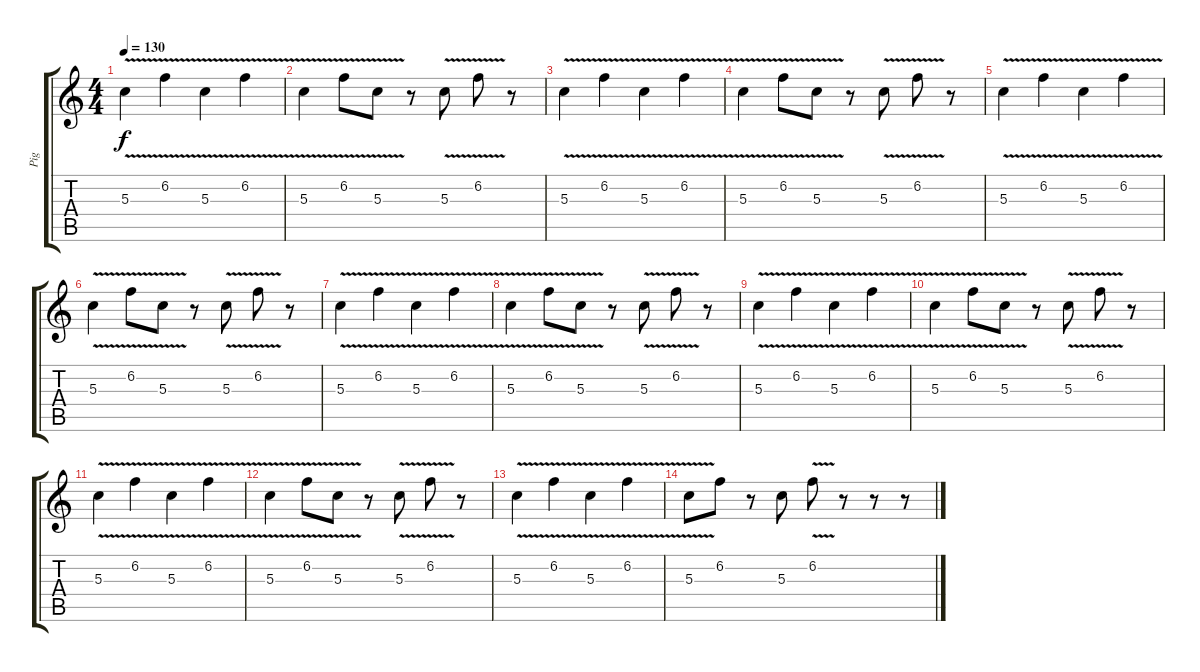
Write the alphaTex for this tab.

\track ("Pig" "Pig") {instrument overdrivenguitar}
\staff {score tabs}
\tuning (E4 B3 G3 D3 A2 E2) {hide}
\ts (4 4)
\tempo 130
\clef g2
\ks c
5.3{v}.4{dy f} 6.2{v}.4 5.3{v}.4 6.2{v}.4 |
5.3{v}.4 6.2{v}.8 5.3{v}.8 r.8 5.3{v}.8 6.2{v}.8 r.8 |
5.3{v}.4 6.2{v}.4 5.3{v}.4 6.2{v}.4 |
5.3{v}.4 6.2{v}.8 5.3{v}.8 r.8 5.3{v}.8 6.2{v}.8 r.8 |
5.3{v}.4 6.2{v}.4 5.3{v}.4 6.2{v}.4 |
5.3{v}.4 6.2{v}.8 5.3{v}.8 r.8 5.3{v}.8 6.2{v}.8 r.8 |
5.3{v}.4 6.2{v}.4 5.3{v}.4 6.2{v}.4 |
5.3{v}.4 6.2{v}.8 5.3{v}.8 r.8 5.3{v}.8 6.2{v}.8 r.8 |
5.3{v}.4 6.2{v}.4 5.3{v}.4 6.2{v}.4 |
5.3{v}.4 6.2{v}.8 5.3{v}.8 r.8 5.3{v}.8 6.2{v}.8 r.8 |
5.3{v}.4 6.2{v}.4 5.3{v}.4 6.2{v}.4 |
5.3{v}.4 6.2{v}.8 5.3{v}.8 r.8 5.3{v}.8 6.2{v}.8 r.8 |
5.3{v}.4 6.2{v}.4 5.3{v}.4 6.2{v}.4 |
5.3{v}.8 6.2.8 r.8 5.3.8 6.2{v}.8 r.8 r.8 r.8
